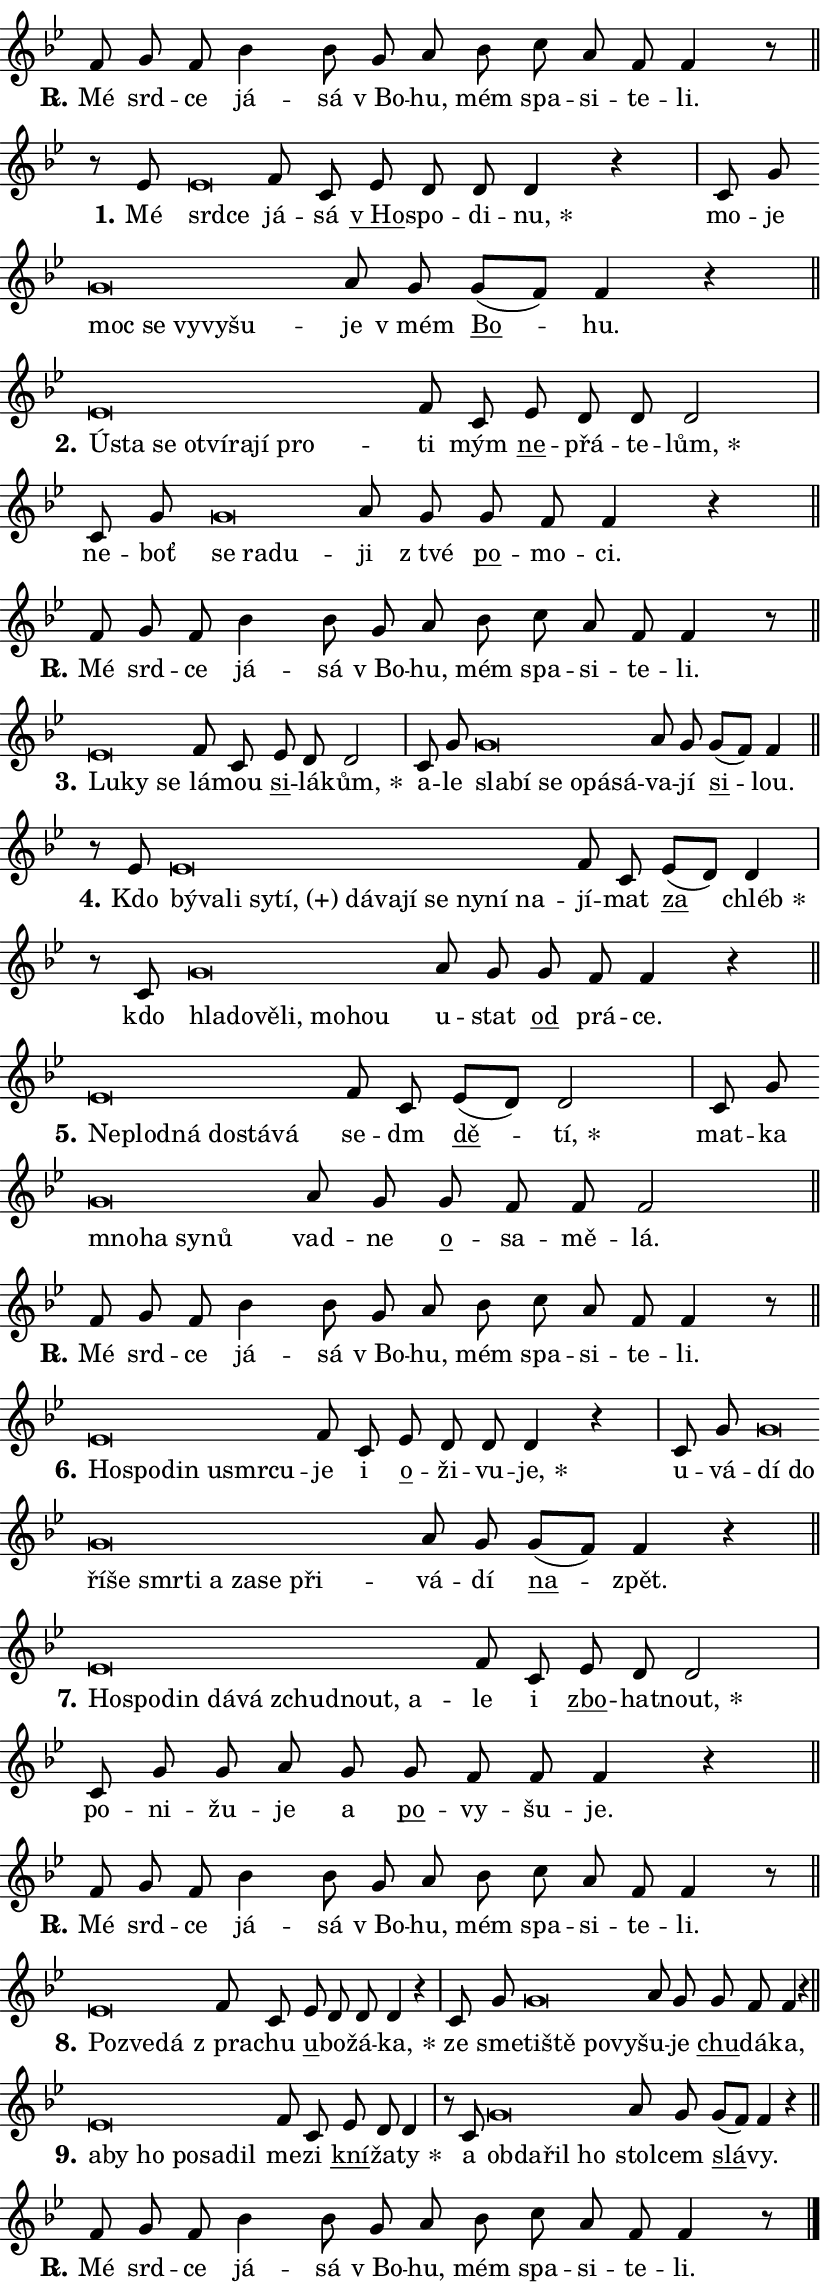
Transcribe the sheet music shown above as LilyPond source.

\version "2.24.0"
\header { tagline = "" }
\paper {
  indent = 0\cm
  top-margin = 0\cm
  right-margin = 0.13\cm % to fit lyric hyphens
  bottom-margin = 0\cm
  left-margin = 0\cm
  paper-width = 14\cm
  page-breaking = #ly:one-page-breaking
  system-system-spacing.basic-distance = #11
  score-system-spacing.basic-distance = #11
  ragged-last = ##f
}


%% Author: Thomas Morley
%% https://lists.gnu.org/archive/html/lilypond-user/2020-05/msg00002.html
#(define (line-position grob)
"Returns position of @var[grob} in current system:
   @code{'start}, if at first time-step
   @code{'end}, if at last time-step
   @code{'middle} otherwise
"
  (let* ((col (ly:item-get-column grob))
         (ln (ly:grob-object col 'left-neighbor))
         (rn (ly:grob-object col 'right-neighbor))
         (col-to-check-left (if (ly:grob? ln) ln col))
         (col-to-check-right (if (ly:grob? rn) rn col))
         (break-dir-left
           (and
             (ly:grob-property col-to-check-left 'non-musical #f)
             (ly:item-break-dir col-to-check-left)))
         (break-dir-right
           (and
             (ly:grob-property col-to-check-right 'non-musical #f)
             (ly:item-break-dir col-to-check-right))))
        (cond ((eqv? 1 break-dir-left) 'start)
              ((eqv? -1 break-dir-right) 'end)
              (else 'middle))))

#(define (tranparent-at-line-position vctor)
  (lambda (grob)
  "Relying on @code{line-position} select the relevant enry from @var{vctor}.
Used to determine transparency,"
    (case (line-position grob)
      ((end) (not (vector-ref vctor 0)))
      ((middle) (not (vector-ref vctor 1)))
      ((start) (not (vector-ref vctor 2))))))

noteHeadBreakVisibility =
#(define-music-function (break-visibility)(vector?)
"Makes @code{NoteHead}s transparent relying on @var{break-visibility}"
#{
  \override NoteHead.transparent =
    #(tranparent-at-line-position break-visibility)
#})

#(define delete-ledgers-for-transparent-note-heads
  (lambda (grob)
    "Reads whether a @code{NoteHead} is transparent.
If so this @code{NoteHead} is removed from @code{'note-heads} from
@var{grob}, which is supposed to be @code{LedgerLineSpanner}.
As a result ledgers are not printed for this @code{NoteHead}"
    (let* ((nhds-array (ly:grob-object grob 'note-heads))
           (nhds-list
             (if (ly:grob-array? nhds-array)
                 (ly:grob-array->list nhds-array)
                 '()))
           ;; Relies on the transparent-property being done before
           ;; Staff.LedgerLineSpanner.after-line-breaking is executed.
           ;; This is fragile ...
           (to-keep
             (remove
               (lambda (nhd)
                 (ly:grob-property nhd 'transparent #f))
               nhds-list)))
      ;; TODO find a better method to iterate over grob-arrays, similiar
      ;; to filter/remove etc for lists
      ;; For now rebuilt from scratch
      (set! (ly:grob-object grob 'note-heads)  '())
      (for-each
        (lambda (nhd)
          (ly:pointer-group-interface::add-grob grob 'note-heads nhd))
        to-keep))))

squashNotes = {
  \override NoteHead.X-extent = #'(-0.2 . 0.2)
  \override NoteHead.Y-extent = #'(-0.75 . 0)
  \override NoteHead.stencil =
    #(lambda (grob)
       (let ((pos (ly:grob-property grob 'staff-position)))
         (begin
           (if (< pos -7) (display "ERROR: Lower brevis then expected\n") (display ""))
           (if (<= pos -6) ly:text-interface::print ly:note-head::print))))
}
unSquashNotes = {
  \revert NoteHead.X-extent
  \revert NoteHead.Y-extent
  \revert NoteHead.stencil
}

hideNotes = \noteHeadBreakVisibility #begin-of-line-visible
unHideNotes = \noteHeadBreakVisibility #all-visible

% work-around for resetting accidentals
% https://lilypond.org/doc/v2.23/Documentation/notation/displaying-rhythms#unmetered-music
cadenzaMeasure = {
  \cadenzaOff
  \partial 1024 s1024
  \cadenzaOn
}

#(define-markup-command (accent layout props text) (markup?)
  "Underline accented syllable"
  (interpret-markup layout props
    #{\markup \override #'(offset . 4.3) \underline { #text }#}))

responsum = \markup \concat {
  "R" \hspace #-1.05 \path #0.1 #'((moveto 0 0.07) (lineto 0.9 0.8)) \hspace #0.05 "."
}

spaceSize = #0.6828661417322834 % exact space size for TeX Gyre Schola

\layout {
  \context {
    \Staff
    \remove "Time_signature_engraver"
    \override LedgerLineSpanner.after-line-breaking = #delete-ledgers-for-transparent-note-heads
  }
  \context {
    \Lyrics {
      \override LyricSpace.minimum-distance = \spaceSize
      \override LyricText.font-name = #"TeX Gyre Schola"
      \override LyricText.font-size = 1
      \override StanzaNumber.font-name = #"TeX Gyre Schola Bold"
      \override StanzaNumber.font-size = 1
    }
  }
  \context {
    \Score 
    \override NoteHead.text =
      #(lambda (grob) 
        (let ((pos (ly:grob-property grob 'staff-position)))
          #{\markup {
            \combine
              \halign #-0.55 \raise #(if (= pos -6) 0 0.5) \override #'(thickness . 2) \draw-line #'(3.2 . 0)
              \musicglyph "noteheads.sM1"
          }#}))
  }
}

% magnetic-lyrics.ily
%
%   written by
%     Jean Abou Samra <jean@abou-samra.fr>
%     Werner Lemberg <wl@gnu.org>
%
%   adapted by
%     Jiri Hon <jiri.hon@gmail.com>
%
% Version 2022-Apr-15

% https://www.mail-archive.com/lilypond-user@gnu.org/msg149350.html

#(define (Left_hyphen_pointer_engraver context)
   "Collect syllable-hyphen-syllable occurrences in lyrics and store
them in properties.  This engraver only looks to the left.  For
example, if the lyrics input is @code{foo -- bar}, it does the
following.

@itemize @bullet
@item
Set the @code{text} property of the @code{LyricHyphen} grob between
@q{foo} and @q{bar} to @code{foo}.

@item
Set the @code{left-hyphen} property of the @code{LyricText} grob with
text @q{foo} to the @code{LyricHyphen} grob between @q{foo} and
@q{bar}.
@end itemize

Use this auxiliary engraver in combination with the
@code{lyric-@/text::@/apply-@/magnetic-@/offset!} hook."
   (let ((hyphen #f)
         (text #f))
     (make-engraver
      (acknowledgers
       ((lyric-syllable-interface engraver grob source-engraver)
        (set! text grob)))
      (end-acknowledgers
       ((lyric-hyphen-interface engraver grob source-engraver)
        ;(when (not (grob::has-interface grob 'lyric-space-interface))
          (set! hyphen grob)));)
      ((stop-translation-timestep engraver)
       (when (and text hyphen)
         (ly:grob-set-object! text 'left-hyphen hyphen))
       (set! text #f)
       (set! hyphen #f)))))

#(define (lyric-text::apply-magnetic-offset! grob)
   "If the space between two syllables is less than the value in
property @code{LyricText@/.details@/.squash-threshold}, move the right
syllable to the left so that it gets concatenated with the left
syllable.

Use this function as a hook for
@code{LyricText@/.after-@/line-@/breaking} if the
@code{Left_@/hyphen_@/pointer_@/engraver} is active."
   (let ((hyphen (ly:grob-object grob 'left-hyphen #f)))
     (when hyphen
       (let ((left-text (ly:spanner-bound hyphen LEFT)))
         (when (grob::has-interface left-text 'lyric-syllable-interface)
           (let* ((common (ly:grob-common-refpoint grob left-text X))
                  (this-x-ext (ly:grob-extent grob common X))
                  (left-x-ext
                   (begin
                     ;; Trigger magnetism for left-text.
                     (ly:grob-property left-text 'after-line-breaking)
                     (ly:grob-extent left-text common X)))
                  ;; `delta` is the gap width between two syllables.
                  (delta (- (interval-start this-x-ext)
                            (interval-end left-x-ext)))
                  (details (ly:grob-property grob 'details))
                  (threshold (assoc-get 'squash-threshold details 0.2)))
             (when (< delta threshold)
               (let* (;; We have to manipulate the input text so that
                      ;; ligatures crossing syllable boundaries are not
                      ;; disabled.  For languages based on the Latin
                      ;; script this is essentially a beautification.
                      ;; However, for non-Western scripts it can be a
                      ;; necessity.
                      (lt (ly:grob-property left-text 'text))
                      (rt (ly:grob-property grob 'text))
                      (is-space (grob::has-interface hyphen 'lyric-space-interface))
                      (space (if is-space " " ""))
                      (extra-delta (if is-space spaceSize 0))
                      ;; Append new syllable.
                      (ltrt-space (if (and (string? lt) (string? rt))
                                (string-append lt space rt)
                                (make-concat-markup (list lt space rt))))
                      ;; Right-align `ltrt` to the right side.
                      (ltrt-space-markup (grob-interpret-markup
                               grob
                               (make-translate-markup
                                (cons (interval-length this-x-ext) 0)
                                (make-right-align-markup ltrt-space)))))
                 (begin
                   ;; Don't print `left-text`.
                   (ly:grob-set-property! left-text 'stencil #f)
                   ;; Set text and stencil (which holds all collected
                   ;; syllables so far) and shift it to the left.
                   (ly:grob-set-property! grob 'text ltrt-space)
                   (ly:grob-set-property! grob 'stencil ltrt-space-markup)
                   (ly:grob-translate-axis! grob (- (- delta extra-delta)) X))))))))))


#(define (lyric-hyphen::displace-bounds-first grob)
   ;; Make very sure this callback isn't triggered too early.
   (let ((left (ly:spanner-bound grob LEFT))
         (right (ly:spanner-bound grob RIGHT)))
     (ly:grob-property left 'after-line-breaking)
     (ly:grob-property right 'after-line-breaking)
     (ly:lyric-hyphen::print grob)))

squashThreshold = #0.4

\layout {
  \context {
    \Lyrics
    \consists #Left_hyphen_pointer_engraver
    \override LyricText.after-line-breaking =
      #lyric-text::apply-magnetic-offset!
    \override LyricHyphen.stencil = #lyric-hyphen::displace-bounds-first
    \override LyricText.details.squash-threshold = \squashThreshold
    \override LyricHyphen.minimum-distance = 0
    \override LyricHyphen.minimum-length = \squashThreshold
  }
}

squashText = \override LyricText.details.squash-threshold = 9999
unSquashText = \override LyricText.details.squash-threshold = \squashThreshold

leftText = \override LyricText.self-alignment-X = #LEFT
unLeftText = \revert LyricText.self-alignment-X

starOffset = #(lambda (grob) 
                (let ((x_offset (ly:self-alignment-interface::aligned-on-x-parent grob)))
                  (if (= x_offset 0) 0 (+ x_offset 1.2))))

star = #(define-music-function (syllable)(string?)
"Append star separator at the end of a syllable"
#{
  \once \override LyricText.X-offset = #starOffset
  \lyricmode { \markup {
    #syllable
    \override #'((font-name . "TeX Gyre Schola Bold")) \hspace #0.2 \lower #0.65 \larger "*"
  } }
#})

starAccent = #(define-music-function (syllable)(string?)
"Append star separator at the end of a syllable and make accent"
#{
  \once \override LyricText.X-offset = #starOffset
  \lyricmode { \markup {
    \accent #syllable
    \override #'((font-name . "TeX Gyre Schola Bold")) \hspace #0.2 \lower #0.65 \larger "*"
  } }
#})

breath = #(define-music-function (syllable)(string?)
"Append breathing indicator at the end of a syllable"
#{
  \lyricmode { \markup { #syllable "+" } }
#})

optionalBreath = #(define-music-function (syllable)(string?)
"Append optional breathing indicator at the end of a syllable"
#{
  \lyricmode { \markup { #syllable "(+)" } }
#})


\score {
    <<
        \new Voice = "melody" { \cadenzaOn \key bes \major \relative { f'8 g f bes4 bes8 \bar "" g a bes \bar "" c a f f4 r8 \cadenzaMeasure \bar "||" \break } }
        \new Lyrics \lyricsto "melody" { \lyricmode { \set stanza = \responsum
Mé srd -- ce já -- sá "v Bo" -- hu, mém spa -- si -- te -- li. } }
    >>
    \layout {}
}

\score {
    <<
        \new Voice = "melody" { \cadenzaOn \key bes \major \relative { r8 es' \squashNotes es\breve*1/16 \hideNotes \breve*1/16 \bar "" \unHideNotes \unSquashNotes f8 c \bar "" es d d d4 r \cadenzaMeasure \bar "|" c8 g' \bar "" \squashNotes g\breve*1/16 \hideNotes \breve*1/16 \bar "" \breve*1/16 \bar "" \breve*1/16 \breve*1/16 \bar "" \unHideNotes \unSquashNotes a8 g \bar "" g[( f)] f4 r \cadenzaMeasure \bar "||" \break } }
        \new Lyrics \lyricsto "melody" { \lyricmode { \set stanza = "1."
Mé \leftText srd -- \squashText ce \unLeftText \unSquashText já -- sá \markup \accent "v Ho" -- spo -- di -- \star nu, mo -- je \leftText moc \squashText se vy -- vy -- šu -- \unLeftText \unSquashText je "v mém" \markup \accent Bo -- hu. } }
    >>
    \layout {}
}

\score {
    <<
        \new Voice = "melody" { \cadenzaOn \key bes \major \relative { \squashNotes es'\breve*1/16 \hideNotes \breve*1/16 \bar "" \breve*1/16 \bar "" \breve*1/16 \bar "" \breve*1/16 \bar "" \breve*1/16 \bar "" \breve*1/16 \breve*1/16 \bar "" \unHideNotes \unSquashNotes f8 c \bar "" es d d d2 \cadenzaMeasure \bar "|" c8 g' \bar "" \squashNotes g\breve*1/16 \hideNotes \breve*1/16 \breve*1/16 \bar "" \unHideNotes \unSquashNotes a8 g \bar "" g f f4 r \cadenzaMeasure \bar "||" \break } }
        \new Lyrics \lyricsto "melody" { \lyricmode { \set stanza = "2."
\leftText Ú -- \squashText sta se o -- tví -- ra -- jí pro -- \unLeftText \unSquashText ti mým \markup \accent ne -- přá -- te -- \star lům, ne -- boť \leftText se \squashText ra -- du -- \unLeftText \unSquashText ji "z tvé" \markup \accent po -- mo -- ci. } }
    >>
    \layout {}
}

\score {
    <<
        \new Voice = "melody" { \cadenzaOn \key bes \major \relative { f'8 g f bes4 bes8 \bar "" g a bes \bar "" c a f f4 r8 \cadenzaMeasure \bar "||" \break } }
        \new Lyrics \lyricsto "melody" { \lyricmode { \set stanza = \responsum
Mé srd -- ce já -- sá "v Bo" -- hu, mém spa -- si -- te -- li. } }
    >>
    \layout {}
}

\score {
    <<
        \new Voice = "melody" { \cadenzaOn \key bes \major \relative { \squashNotes es'\breve*1/16 \hideNotes \breve*1/16 \breve*1/16 \bar "" \unHideNotes \unSquashNotes f8 c \bar "" es d d2 \cadenzaMeasure \bar "|" c8 g' \bar "" \squashNotes g\breve*1/16 \hideNotes \breve*1/16 \bar "" \breve*1/16 \bar "" \breve*1/16 \bar "" \breve*1/16 \breve*1/16 \bar "" \unHideNotes \unSquashNotes a8 g \bar "" g[( f)] f4 \cadenzaMeasure \bar "||" \break } }
        \new Lyrics \lyricsto "melody" { \lyricmode { \set stanza = "3."
\leftText Lu -- \squashText ky se \unLeftText \unSquashText lá -- mou \markup \accent si -- lá -- \star kům, a -- le \leftText sla -- \squashText bí se o -- pá -- sá -- \unLeftText \unSquashText va -- jí \markup \accent si -- lou. } }
    >>
    \layout {}
}

\score {
    <<
        \new Voice = "melody" { \cadenzaOn \key bes \major \relative { r8 es' \squashNotes es\breve*1/16 \hideNotes \breve*1/16 \bar "" \breve*1/16 \bar "" \breve*1/16 \bar "" \breve*1/16 \bar "" \breve*1/16 \bar "" \breve*1/16 \bar "" \breve*1/16 \bar "" \breve*1/16 \bar "" \breve*1/16 \bar "" \breve*1/16 \breve*1/16 \bar "" \unHideNotes \unSquashNotes f8 c \bar "" es[( d)] d4 \cadenzaMeasure \bar "|" r8 c8 \squashNotes g'\breve*1/16 \hideNotes \breve*1/16 \bar "" \breve*1/16 \bar "" \breve*1/16 \bar "" \breve*1/16 \breve*1/16 \bar "" \unHideNotes \unSquashNotes a8 g \bar "" g f f4 r \cadenzaMeasure \bar "||" \break } }
        \new Lyrics \lyricsto "melody" { \lyricmode { \set stanza = "4."
Kdo \leftText bý -- \squashText va -- li sy -- \optionalBreath tí, dá -- va -- jí se ny -- ní na -- \unLeftText \unSquashText jí -- mat \markup \accent za \star chléb kdo \leftText hla -- \squashText do -- vě -- li, mo -- hou \unLeftText \unSquashText u -- stat \markup \accent od prá -- ce. } }
    >>
    \layout {}
}

\score {
    <<
        \new Voice = "melody" { \cadenzaOn \key bes \major \relative { \squashNotes es'\breve*1/16 \hideNotes \breve*1/16 \bar "" \breve*1/16 \bar "" \breve*1/16 \bar "" \breve*1/16 \breve*1/16 \bar "" \unHideNotes \unSquashNotes f8 c \bar "" es[( d)] d2 \cadenzaMeasure \bar "|" c8 g' \bar "" \squashNotes g\breve*1/16 \hideNotes \breve*1/16 \bar "" \breve*1/16 \breve*1/16 \bar "" \unHideNotes \unSquashNotes a8 g \bar "" g f f f2 \cadenzaMeasure \bar "||" \break } }
        \new Lyrics \lyricsto "melody" { \lyricmode { \set stanza = "5."
\leftText Ne -- \squashText plod -- ná do -- stá -- vá \unLeftText \unSquashText se -- dm \markup \accent dě -- \star tí, mat -- ka \leftText mno -- \squashText ha sy -- nů \unLeftText \unSquashText vad -- ne \markup \accent o -- sa -- mě -- lá. } }
    >>
    \layout {}
}

\score {
    <<
        \new Voice = "melody" { \cadenzaOn \key bes \major \relative { f'8 g f bes4 bes8 \bar "" g a bes \bar "" c a f f4 r8 \cadenzaMeasure \bar "||" \break } }
        \new Lyrics \lyricsto "melody" { \lyricmode { \set stanza = \responsum
Mé srd -- ce já -- sá "v Bo" -- hu, mém spa -- si -- te -- li. } }
    >>
    \layout {}
}

\score {
    <<
        \new Voice = "melody" { \cadenzaOn \key bes \major \relative { \squashNotes es'\breve*1/16 \hideNotes \breve*1/16 \bar "" \breve*1/16 \bar "" \breve*1/16 \bar "" \breve*1/16 \breve*1/16 \bar "" \unHideNotes \unSquashNotes f8 c \bar "" es d d d4 r \cadenzaMeasure \bar "|" c8 g' \bar "" \squashNotes g\breve*1/16 \hideNotes \breve*1/16 \bar "" \breve*1/16 \bar "" \breve*1/16 \bar "" \breve*1/16 \bar "" \breve*1/16 \bar "" \breve*1/16 \bar "" \breve*1/16 \bar "" \breve*1/16 \breve*1/16 \bar "" \unHideNotes \unSquashNotes a8 g \bar "" g[( f)] f4 r \cadenzaMeasure \bar "||" \break } }
        \new Lyrics \lyricsto "melody" { \lyricmode { \set stanza = "6."
\leftText Ho -- \squashText spo -- din u -- smr -- cu -- \unLeftText \unSquashText je i \markup \accent o -- ži -- vu -- \star je, u -- vá -- \leftText dí \squashText do ří -- še smr -- ti a za -- se při -- \unLeftText \unSquashText vá -- dí \markup \accent na -- zpět. } }
    >>
    \layout {}
}

\score {
    <<
        \new Voice = "melody" { \cadenzaOn \key bes \major \relative { \squashNotes es'\breve*1/16 \hideNotes \breve*1/16 \bar "" \breve*1/16 \bar "" \breve*1/16 \bar "" \breve*1/16 \bar "" \breve*1/16 \bar "" \breve*1/16 \breve*1/16 \bar "" \unHideNotes \unSquashNotes f8 c \bar "" es d d2 \cadenzaMeasure \bar "|" c8 g' \bar "" g a8 g \bar "" g f f f4 r \cadenzaMeasure \bar "||" \break } }
        \new Lyrics \lyricsto "melody" { \lyricmode { \set stanza = "7."
\leftText Ho -- \squashText spo -- din dá -- vá zchud -- nout, a -- \unLeftText \unSquashText le i \markup \accent zbo -- hat -- \star nout, po -- ni -- žu -- je a \markup \accent po -- vy -- šu -- je. } }
    >>
    \layout {}
}

\score {
    <<
        \new Voice = "melody" { \cadenzaOn \key bes \major \relative { f'8 g f bes4 bes8 \bar "" g a bes \bar "" c a f f4 r8 \cadenzaMeasure \bar "||" \break } }
        \new Lyrics \lyricsto "melody" { \lyricmode { \set stanza = \responsum
Mé srd -- ce já -- sá "v Bo" -- hu, mém spa -- si -- te -- li. } }
    >>
    \layout {}
}

\score {
    <<
        \new Voice = "melody" { \cadenzaOn \key bes \major \relative { \squashNotes es'\breve*1/16 \hideNotes \breve*1/16 \breve*1/16 \bar "" \unHideNotes \unSquashNotes f8 c \bar "" es d d d4 r \cadenzaMeasure \bar "|" c8 g' \bar "" \squashNotes g\breve*1/16 \hideNotes \breve*1/16 \bar "" \breve*1/16 \breve*1/16 \bar "" \unHideNotes \unSquashNotes a8 g \bar "" g f f4 r \cadenzaMeasure \bar "||" \break } }
        \new Lyrics \lyricsto "melody" { \lyricmode { \set stanza = "8."
\leftText Po -- \squashText zve -- dá \unLeftText \unSquashText "z pra" -- chu \markup \accent u -- bo -- žá -- \star ka, ze sme -- \leftText ti -- \squashText ště po -- vy -- \unLeftText \unSquashText šu -- je \markup \accent chu -- dá -- ka, } }
    >>
    \layout {}
}

\score {
    <<
        \new Voice = "melody" { \cadenzaOn \key bes \major \relative { \squashNotes es'\breve*1/16 \hideNotes \breve*1/16 \bar "" \breve*1/16 \bar "" \breve*1/16 \bar "" \breve*1/16 \breve*1/16 \bar "" \unHideNotes \unSquashNotes f8 c \bar "" es d d4 \cadenzaMeasure \bar "|" r8 c8 \squashNotes g'\breve*1/16 \hideNotes \breve*1/16 \bar "" \breve*1/16 \breve*1/16 \bar "" \unHideNotes \unSquashNotes a8 g \bar "" g[( f)] f4 r \cadenzaMeasure \bar "||" \break } }
        \new Lyrics \lyricsto "melody" { \lyricmode { \set stanza = "9."
\leftText a -- \squashText by ho po -- sa -- dil \unLeftText \unSquashText me -- zi \markup \accent kní -- ža -- \star ty a \leftText ob -- \squashText da -- řil ho \unLeftText \unSquashText stol -- cem \markup \accent slá -- vy. } }
    >>
    \layout {}
}

\score {
    <<
        \new Voice = "melody" { \cadenzaOn \key bes \major \relative { f'8 g f bes4 bes8 \bar "" g a bes \bar "" c a f f4 r8 \cadenzaMeasure \bar "||" \break } \bar "|." }
        \new Lyrics \lyricsto "melody" { \lyricmode { \set stanza = \responsum
Mé srd -- ce já -- sá "v Bo" -- hu, mém spa -- si -- te -- li. } }
    >>
    \layout {}
}
